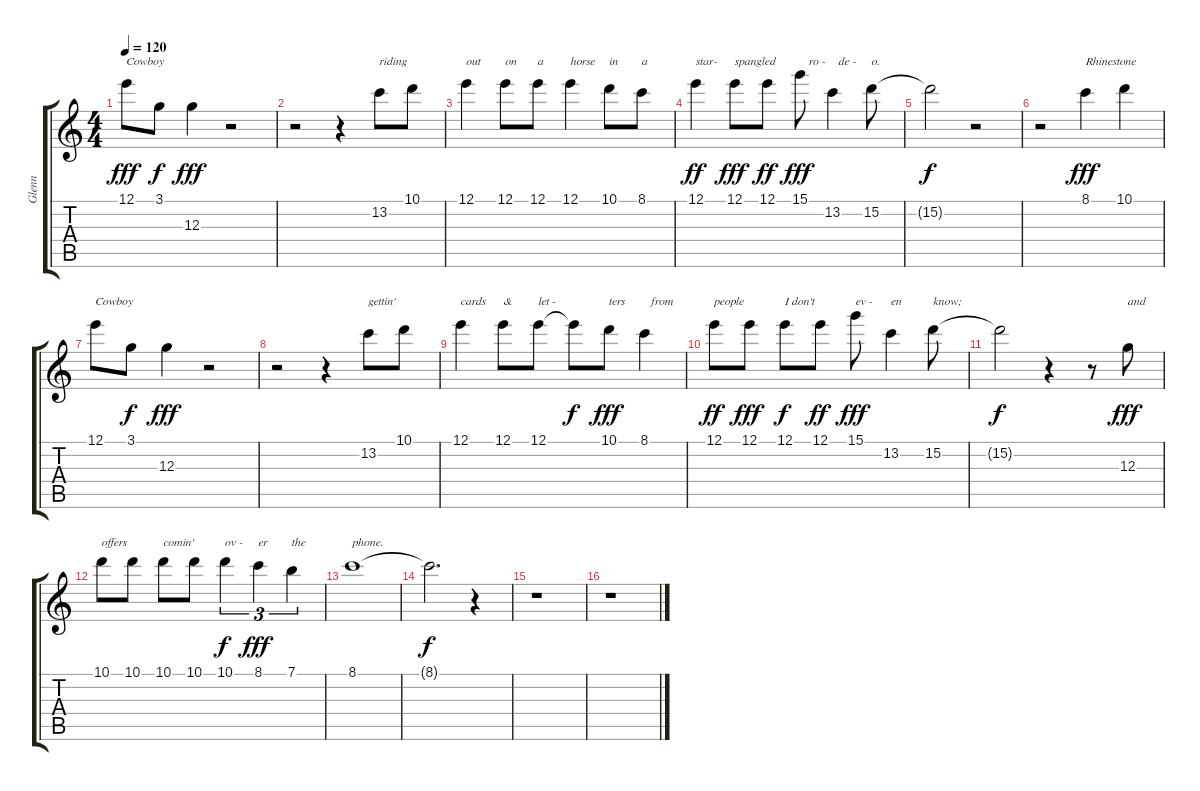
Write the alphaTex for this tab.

\track ("Glenn" "Glenn") {instrument acousticguitarsteel}
\staff {score tabs}
\tuning (E4 B3 G3 D3 A2 E2) {hide}
\ts (4 4)
\tempo 120
\clef g2
\ks c
12.1.8{txt "Cowboy" dy fff} 3.1.8{dy f} 12.3.4{dy fff} r.2 |
r.2 r.4 13.2.8{txt "riding"} 10.1.8 |
12.1.4{txt "out"} 12.1.8{txt "on"} 12.1.8{txt "a"} 12.1.4{txt "horse"} 10.1.8{txt "in"} 8.1.8{txt "a"} |
12.1.4{txt "star-" dy ff} 12.1.8{txt "spangled" dy fff} 12.1.8{dy ff} 15.1.8{txt "   ro -" dy fff} 13.2.4{txt "  de -"} 15.2.8{txt "o."} |
15.2{t}.2{dy f} r.2 |
r.2 8.1.4{txt "Rhinestone" dy fff} 10.1.4 |
12.1.8{txt "Cowboy"} 3.1.8{dy f} 12.3.4{dy fff} r.2 |
r.2 r.4 13.2.8{txt "gettin'"} 10.1.8 |
12.1.4{txt "cards"} 12.1.8{txt "&"} 12.1.8{txt "let -"} 12.1{t}.8{dy f} 10.1.8{txt "ters" dy fff} 8.1.4{txt "  from"} |
12.1.8{txt "people" dy ff} 12.1.8{dy fff} 12.1.8{txt "I don't" dy f} 12.1.8{dy ff} 15.1.8{txt "ev -" dy fff} 13.2.4{txt "en"} 15.2.8{txt "know;"} |
15.2{t}.2{dy f} r.4 r.8 12.3.8{txt "and" dy fff} |
10.1.8{txt "offers"} 10.1.8 10.1.8{txt "comin'"} 10.1.8 10.1.4{tu (3 2) txt "ov -" dy f} 8.1.4{tu (3 2) txt "er" dy fff} 7.1.4{tu (3 2) txt "the"} |
8.1.1{txt "phone."} |
8.1{t}.2{d dy f} r.4 |
r.1 |
r.1
